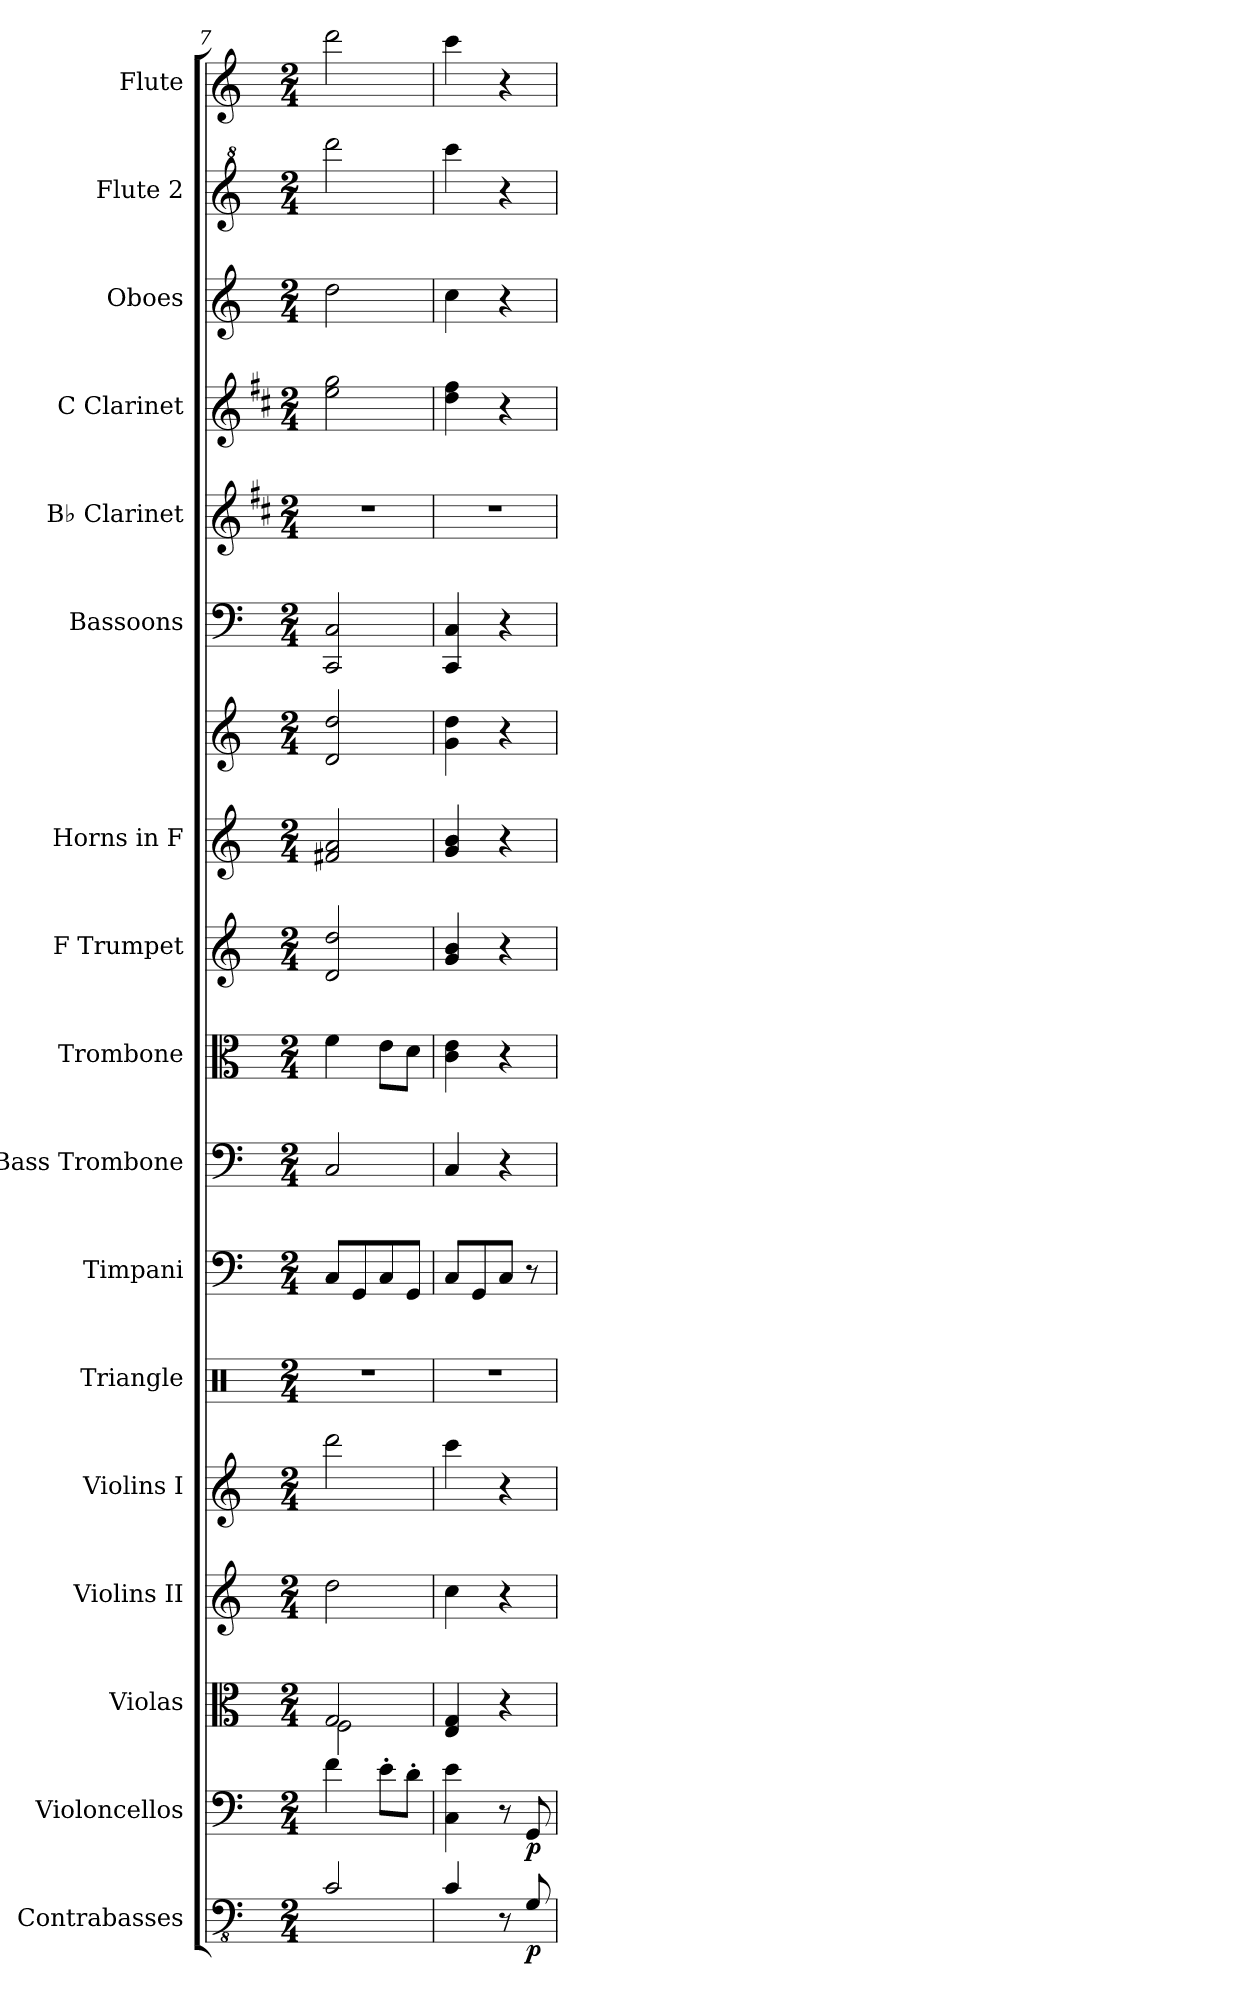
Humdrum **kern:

**kern	**dynam	**kern	**dynam	**kern	**kern	**kern	**kern	**kern	**kern	**kern	**kern	**kern	**kern	**kern	**kern	**kern	**kern	**kern	**kern
*part17	*part17	*part16	*part16	*part15	*part14	*part13	*part12	*part11	*part10	*part9	*part8	*part7	*part7	*part6	*part5	*part4	*part3	*part2	*part1
*staff18	*staff18	*staff17	*staff17	*staff16	*staff15	*staff14	*staff13	*staff12	*staff11	*staff10	*staff9	*staff8	*staff7	*staff6	*staff5	*staff4	*staff3	*staff2	*staff1
*I"Contrabasses	*	*I"Violoncellos	*	*I"Violas	*I"Violins II	*I"Violins I	*I"Triangle	*I"Timpani	*I"Bass Trombone	*I"Trombone	*I"F Trumpet	*I"Horns in F	*	*I"Bassoons	*I"B♭ Clarinet	*I"C Clarinet	*I"Oboes	*I"Flute 2	*I"Flute
*I'Cb.	*	*I'Vc.	*	*I'Vla.	*I'Vln. II	*I'Vln. I	*I'Trgl.	*I'Timp.	*I'B. Tbn.	*I'Tbn.	*I'F Tpt.	*	*	*I'Bsn.	*I'B♭ Cl.	*I'C Cl.	*I'Ob.	*I'Fl. 2	*I'Fl. 2
*clefFv4	*	*clefF4	*	*clefC3	*clefG2	*clefG2	*clefX	*clefF4	*clefF4	*clefC3	*clefG2	*clefG2	*clefG2	*clefF4	*clefG2	*clefG2	*clefG2	*clefG^2	*clefG2
*ITrd7c12	*	*	*	*	*	*	*	*	*	*	*ITrd-3c-5	*ITrd4c7	*ITrd4c7	*	*ITrd1c2	*ITrd1c2	*	*	*
*k[]	*	*k[]	*	*k[]	*k[]	*k[]	*k[]	*k[]	*k[]	*k[]	*k[b-]	*k[b-]	*k[b-]	*k[]	*k[]	*k[]	*k[]	*k[]	*k[]
*M2/4	*	*M2/4	*	*M2/4	*M2/4	*M2/4	*M2/4	*M2/4	*M2/4	*M2/4	*M2/4	*M2/4	*M2/4	*M2/4	*M2/4	*M2/4	*M2/4	*M2/4	*M2/4
=7	=7	=7	=7	=7	=7	=7	=7	=7	=7	=7	=7	=7	=7	=7	=7	=7	=7	=7	=7
*	*	*	*	*^	*	*	*	*	*	*	*	*	*	*	*	*	*	*	*
2CC/	.	4f\	.	2G/	2F\	2dd\	2ddd\	2r	8C/L	2C/	4f\	2g/ 2gg/	2Bn/ 2d/	2G/ 2g/	2CC/ 2C/	2r	2dd\ 2ff\	2dd\	2dddd\	2ddd\
.	.	.	.	.	.	.	.	.	8GG/	.	.	.	.	.	.	.	.	.	.	.
.	.	8e'\L	.	.	.	.	.	.	8C/	.	8e\L	.	.	.	.	.	.	.	.	.
.	.	8d'\J	.	.	.	.	.	.	8GG/J	.	8d\J	.	.	.	.	.	.	.	.	.
*	*	*	*	*v	*v	*	*	*	*	*	*	*	*	*	*	*	*	*	*	*
=8	=8	=8	=8	=8	=8	=8	=8	=8	=8	=8	=8	=8	=8	=8	=8	=8	=8	=8	=8
4CC/	.	4C\ 4e\	.	4E/ 4G/	4cc\	4ccc\	2r	8C/L	4C/	4c\ 4e\	4cc/ 4ee/	4c/ 4e/	4c\ 4g\	4CC/ 4C/	2r	4cc\ 4ee\	4cc\	4cccc\	4ccc\
.	.	.	.	.	.	.	.	8GG/	.	.	.	.	.	.	.	.	.	.	.
8r	.	8r	.	4r	4r	4r	.	8C/J	4r	4r	4r	4r	4r	4r	.	4r	4r	4r	4r
!	!LO:DY:b	!	!LO:DY:b	!	!	!	!	!	!	!	!	!	!	!	!	!	!	!	!
8GGG/	p	8GG/	p	.	.	.	.	8r	.	.	.	.	.	.	.	.	.	.	.
=	=	=	=	=	=	=	=	=	=	=	=	=	=	=	=	=	=	=	=
*-	*-	*-	*-	*-	*-	*-	*-	*-	*-	*-	*-	*-	*-	*-	*-	*-	*-	*-	*-
